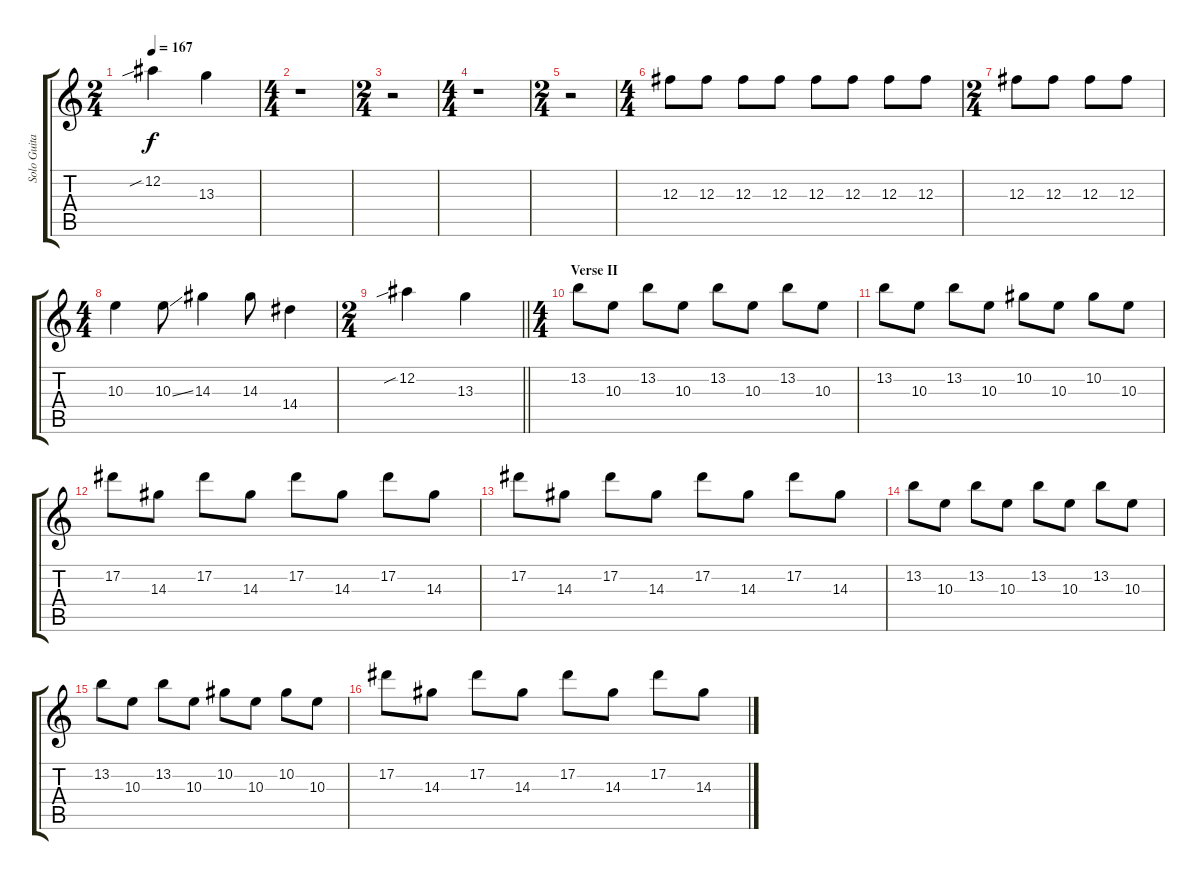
\track ("Solo Guitar" "Solo Guita") {instrument overdrivenguitar}
\staff {score tabs}
\tuning (Eb4 Bb3 Gb3 Db3 Ab2 Db2) {hide}
\ts (2 4)
\tempo 167
\clef g2
\ks c
12.2{sib}.4{dy f} 13.3.4 |
\ts (4 4)
r.1 |
\ts (2 4)
r.2 |
\ts (4 4)
r.1 |
\ts (2 4)
r.2 |
\ts (4 4)
12.3.8 12.3.8 12.3.8 12.3.8 12.3.8 12.3.8 12.3.8 12.3.8 |
\ts (2 4)
12.3.8 12.3.8 12.3.8 12.3.8 |
\ts (4 4)
10.3.4 10.3{ss}.8 14.3.4 14.3.8 14.4.4 |
\ts (2 4)
\barLineRight lightlight
12.2{sib}.4 13.3.4 |
\ts (4 4)
\section ("" "Verse II")
13.2.8 10.3.8 13.2.8 10.3.8 13.2.8 10.3.8 13.2.8 10.3.8 |
13.2.8 10.3.8 13.2.8 10.3.8 10.2.8 10.3.8 10.2.8 10.3.8 |
17.2.8 14.3.8 17.2.8 14.3.8 17.2.8 14.3.8 17.2.8 14.3.8 |
17.2.8 14.3.8 17.2.8 14.3.8 17.2.8 14.3.8 17.2.8 14.3.8 |
13.2.8 10.3.8 13.2.8 10.3.8 13.2.8 10.3.8 13.2.8 10.3.8 |
13.2.8 10.3.8 13.2.8 10.3.8 10.2.8 10.3.8 10.2.8 10.3.8 |
17.2.8 14.3.8 17.2.8 14.3.8 17.2.8 14.3.8 17.2.8 14.3.8
